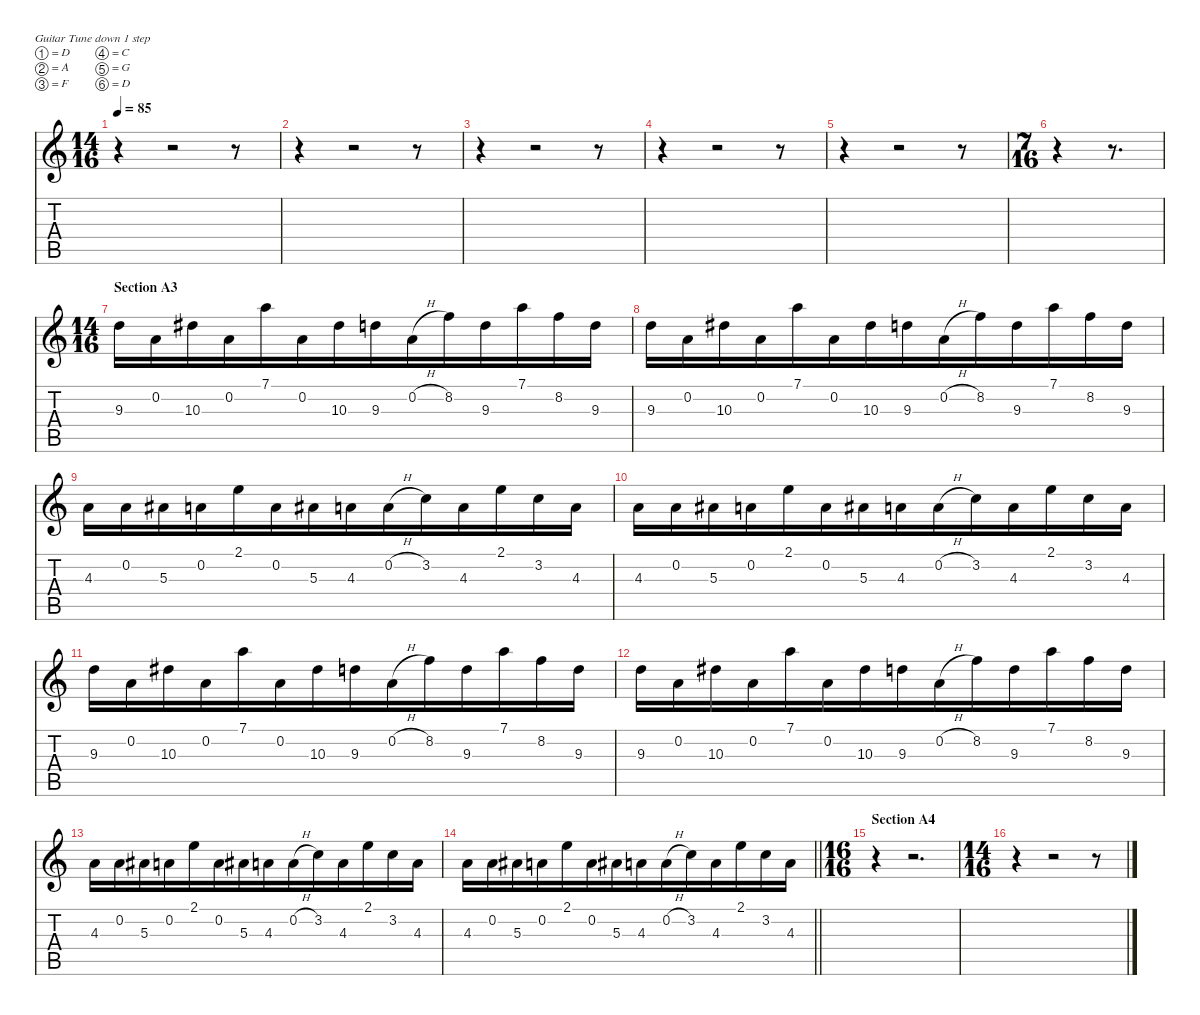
\defaultSystemsLayout 4
\hideDynamics
\bracketExtendMode nobrackets
\singleTrackTrackNamePolicy hidden
\multiTrackTrackNamePolicy hidden
\firstSystemTrackNameMode fullname
\firstSystemTrackNameOrientation horizontal
\otherSystemsTrackNameOrientation horizontal
\track ("Acoustic 1" "s.guit.") {instrument acousticguitarsteel}
\staff {score tabs}
\tuning (D4 A3 F3 C3 G2 D2)
\ts (14 16)
\tempo 85
\clef g2
\ks c
r.4{dy f beam Down} r.2{beam Down} r.8{beam Down} |
r.4{beam Down} r.2{beam Down} r.8{beam Down} |
r.4{beam Down} r.2{beam Down} r.8{beam Down} |
r.4{beam Down} r.2{beam Down} r.8{beam Down} |
r.4{beam Down} r.2{beam Down} r.8{beam Down} |
\ts (7 16)
\beaming (8 3)
r.4{beam Down} r.8{d beam Down} |
\ts (14 16)
\beaming (8 7)
\section ("" "Section A3")
9.3.16{beam Down} 0.2.16{beam Down} 10.3{acc #}.16{beam Down} 0.2.16{beam Down} 7.1.16{beam Down} 0.2.16{beam Down} 10.3{acc #}.16{beam Down} 9.3.16{beam Down} 0.2{h}.16{beam Down} 8.2.16{beam Down} 9.3.16{beam Down} 7.1.16{beam Down} 8.2.16{beam Down} 9.3.16{beam Down} |
9.3.16{beam Down} 0.2.16{beam Down} 10.3{acc #}.16{beam Down} 0.2.16{beam Down} 7.1.16{beam Down} 0.2.16{beam Down} 10.3{acc #}.16{beam Down} 9.3.16{beam Down} 0.2{h}.16{beam Down} 8.2.16{beam Down} 9.3.16{beam Down} 7.1.16{beam Down} 8.2.16{beam Down} 9.3.16{beam Down} |
4.3.16{beam Down} 0.2.16{beam Down} 5.3{acc #}.16{beam Down} 0.2.16{beam Down} 2.1.16{beam Down} 0.2.16{beam Down} 5.3{acc #}.16{beam Down} 4.3.16{beam Down} 0.2{h}.16{beam Down} 3.2.16{beam Down} 4.3.16{beam Down} 2.1.16{beam Down} 3.2.16{beam Down} 4.3.16{beam Down} |
4.3.16{beam Down} 0.2.16{beam Down} 5.3{acc #}.16{beam Down} 0.2.16{beam Down} 2.1.16{beam Down} 0.2.16{beam Down} 5.3{acc #}.16{beam Down} 4.3.16{beam Down} 0.2{h}.16{beam Down} 3.2.16{beam Down} 4.3.16{beam Down} 2.1.16{beam Down} 3.2.16{beam Down} 4.3.16{beam Down} |
9.3.16{beam Down} 0.2.16{beam Down} 10.3{acc #}.16{beam Down} 0.2.16{beam Down} 7.1.16{beam Down} 0.2.16{beam Down} 10.3{acc #}.16{beam Down} 9.3.16{beam Down} 0.2{h}.16{beam Down} 8.2.16{beam Down} 9.3.16{beam Down} 7.1.16{beam Down} 8.2.16{beam Down} 9.3.16{beam Down} |
9.3.16{beam Down} 0.2.16{beam Down} 10.3{acc #}.16{beam Down} 0.2.16{beam Down} 7.1.16{beam Down} 0.2.16{beam Down} 10.3{acc #}.16{beam Down} 9.3.16{beam Down} 0.2{h}.16{beam Down} 8.2.16{beam Down} 9.3.16{beam Down} 7.1.16{beam Down} 8.2.16{beam Down} 9.3.16{beam Down} |
4.3.16{beam Down} 0.2.16{beam Down} 5.3{acc #}.16{beam Down} 0.2.16{beam Down} 2.1.16{beam Down} 0.2.16{beam Down} 5.3{acc #}.16{beam Down} 4.3.16{beam Down} 0.2{h}.16{beam Down} 3.2.16{beam Down} 4.3.16{beam Down} 2.1.16{beam Down} 3.2.16{beam Down} 4.3.16{beam Down} |
\barLineRight lightlight
4.3.16{beam Down} 0.2.16{beam Down} 5.3{acc #}.16{beam Down} 0.2.16{beam Down} 2.1.16{beam Down} 0.2.16{beam Down} 5.3{acc #}.16{beam Down} 4.3.16{beam Down} 0.2{h}.16{beam Down} 3.2.16{beam Down} 4.3.16{beam Down} 2.1.16{beam Down} 3.2.16{beam Down} 4.3.16{beam Down} |
\ts (16 16)
\beaming (8 8)
\section ("" "Section A4")
r.4{beam Down} r.2{d beam Down} |
\ts (14 16)
\beaming (8 7)
r.4{beam Down} r.2{beam Down} r.8{beam Down}
